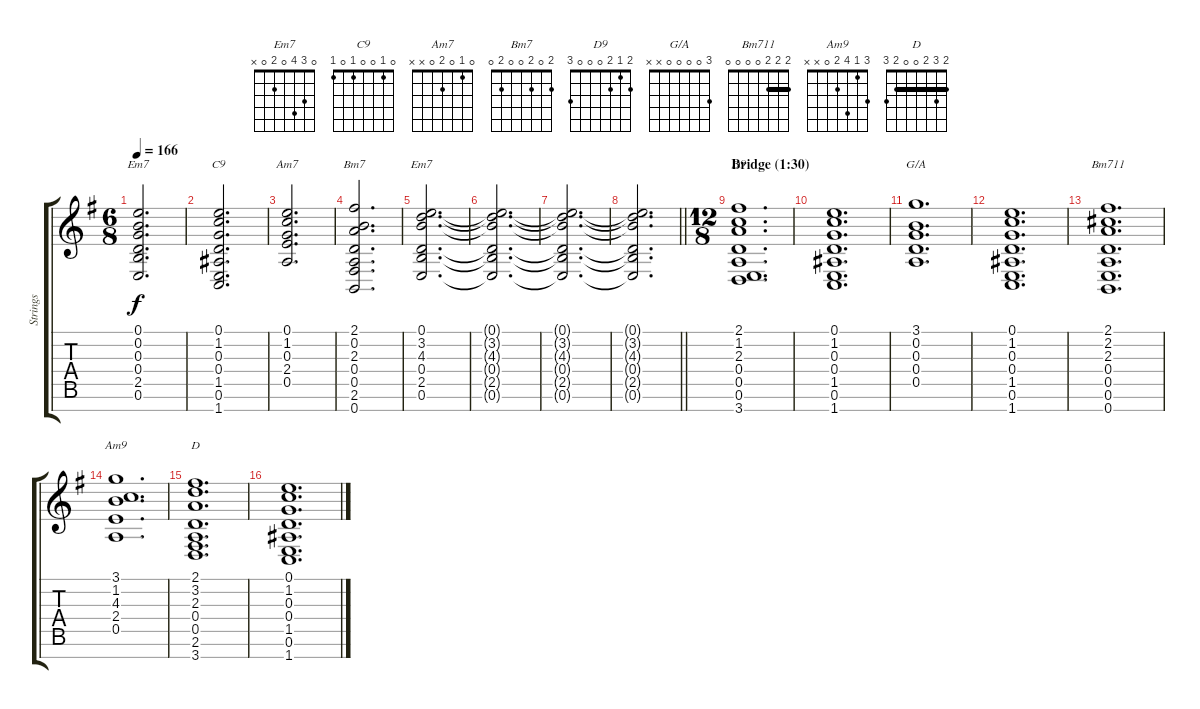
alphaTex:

\track ("Strings" "Strings") {instrument stringensemble1}
\staff {score tabs}
\tuning (E5 B4 G4 D4 A3 E3 B2) {hide}
\chord ("Em7" 0 0 0 0 2 0 x)
\chord ("C9" 0 1 0 0 1 0 1)
\chord ("Am7" 0 1 0 2 0 x x)
\chord ("Bm7" 2 0 2 0 0 2 0)
\chord ("Em7" 0 3 4 0 2 0 x)
\chord ("D9" 2 1 2 0 0 0 3)
\chord ("G/A" 3 0 0 0 0 x x)
\chord ("Bm711" 2 2 2 0 0 0 0) {barre 2}
\chord ("Am9" 3 1 4 2 0 x x)
\chord ("D" 2 3 2 0 0 2 3) {barre 2}
\ts (6 8)
\tempo 166
\clef g2
\ks g
(0.1 0.2 0.3 0.4 2.5 0.6).2{d ch "Em7" dy f} |
(0.1 1.2 0.3 0.4 1.5 0.6 1.7).2{d ch "C9"} |
(0.1 1.2 0.3 2.4 0.5).2{d ch "Am7"} |
(2.1 0.2 2.3 0.4 0.5 2.6 0.7).2{d ch "Bm7"} |
(0.1 3.2 4.3 0.4 2.5 0.6).2{d ch "Em7"} |
(0.1{t} 3.2{t} 4.3{t} 0.4{t} 2.5{t} 0.6{t}).2{d} |
(0.1{t} 3.2{t} 4.3{t} 0.4{t} 2.5{t} 0.6{t}).2{d} |
\barLineRight lightlight
(0.1{t} 3.2{t} 4.3{t} 0.4{t} 2.5{t} 0.6{t}).2{d} |
\ts (12 8)
\section ("" "Bridge (1:30)")
(2.1 1.2 2.3 0.4 0.5 0.6 3.7).1{d ch "D9"} |
(0.1 1.2 0.3 0.4 1.5 0.6 1.7).1{d} |
(3.1 0.2 0.3 0.4 0.5).1{d ch "G/A"} |
(0.1 1.2 0.3 0.4 1.5 0.6 1.7).1{d} |
(2.1 2.2 2.3 0.4 0.5 0.6 0.7).1{d ch "Bm711"} |
(3.1 1.2 4.3 2.4 0.5).1{d ch "Am9"} |
(2.1 3.2 2.3 0.4 0.5 2.6 3.7).1{d ch "D"} |
(0.1 1.2 0.3 0.4 1.5 0.6 1.7).1{d}
